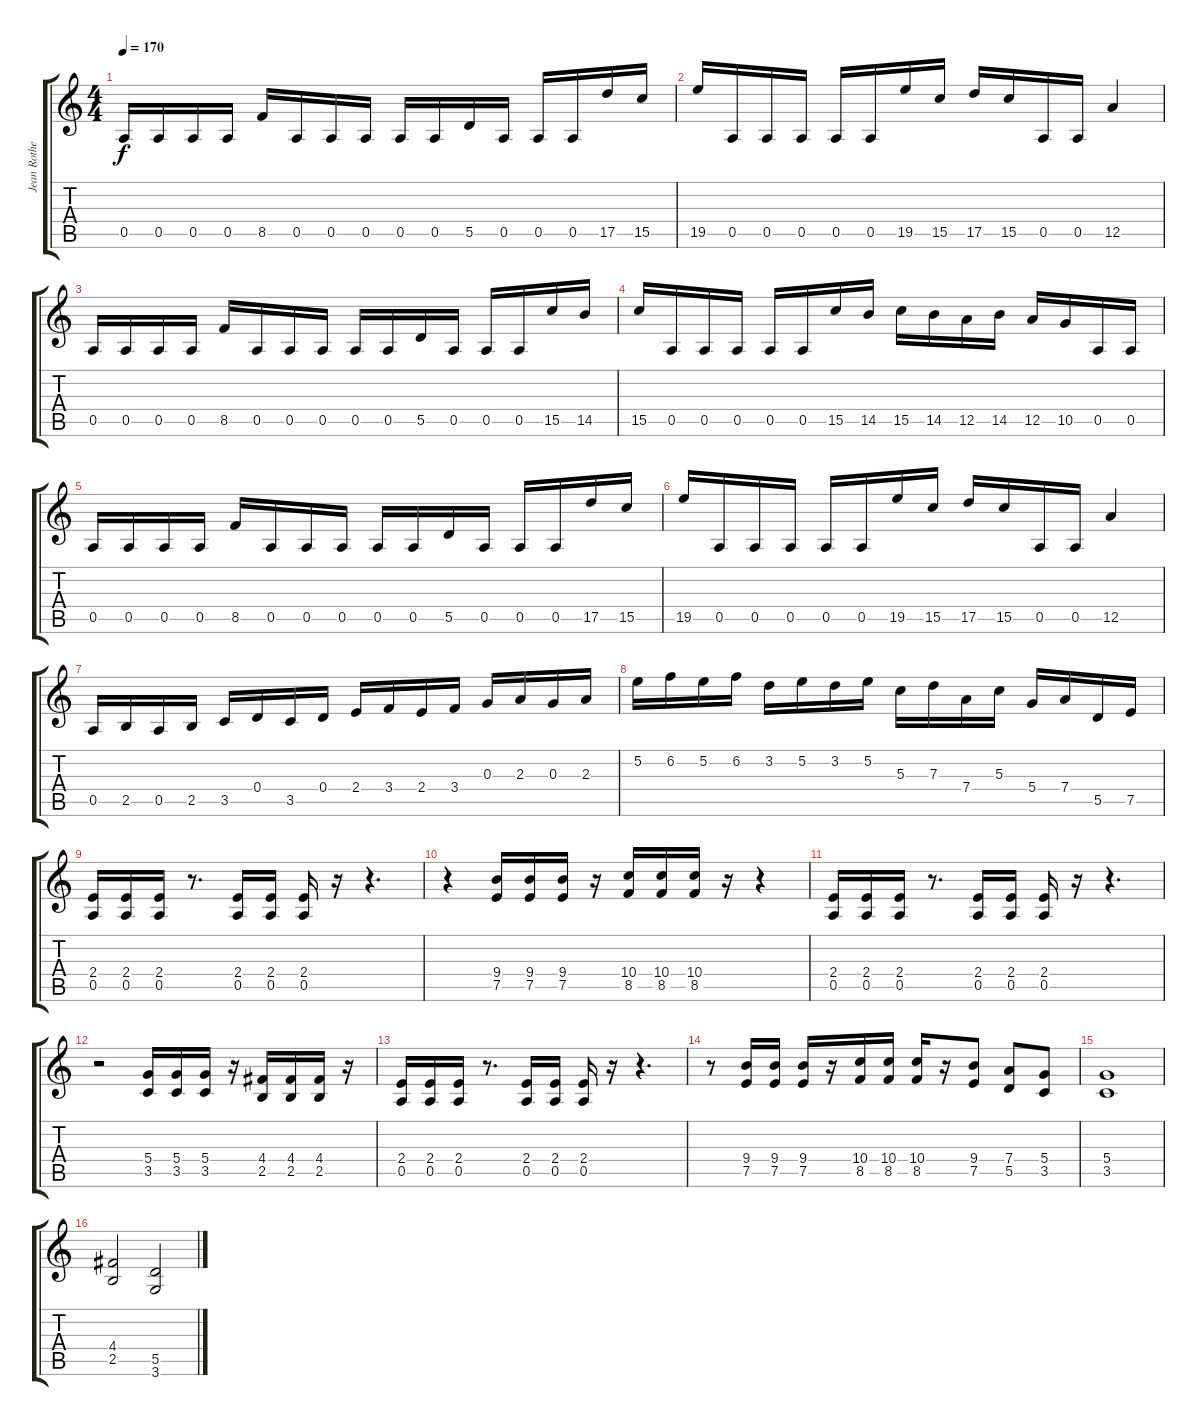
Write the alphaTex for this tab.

\track ("Jean Rothen" "Jean Rothe") {instrument overdrivenguitar}
\staff {score tabs}
\tuning (E4 B3 G3 D3 A2 E2) {hide}
\ts (4 4)
\tempo 170
\clef g2
\ks c
0.5.16{dy f} 0.5.16 0.5.16 0.5.16 8.5.16 0.5.16 0.5.16 0.5.16 0.5.16 0.5.16 5.5.16 0.5.16 0.5.16 0.5.16 17.5.16 15.5.16 |
19.5.16 0.5.16 0.5.16 0.5.16 0.5.16 0.5.16 19.5.16 15.5.16 17.5.16 15.5.16 0.5.16 0.5.16 12.5.4 |
0.5.16 0.5.16 0.5.16 0.5.16 8.5.16 0.5.16 0.5.16 0.5.16 0.5.16 0.5.16 5.5.16 0.5.16 0.5.16 0.5.16 15.5.16 14.5.16 |
15.5.16 0.5.16 0.5.16 0.5.16 0.5.16 0.5.16 15.5.16 14.5.16 15.5.16 14.5.16 12.5.16 14.5.16 12.5.16 10.5.16 0.5.16 0.5.16 |
0.5.16 0.5.16 0.5.16 0.5.16 8.5.16 0.5.16 0.5.16 0.5.16 0.5.16 0.5.16 5.5.16 0.5.16 0.5.16 0.5.16 17.5.16 15.5.16 |
19.5.16 0.5.16 0.5.16 0.5.16 0.5.16 0.5.16 19.5.16 15.5.16 17.5.16 15.5.16 0.5.16 0.5.16 12.5.4 |
0.5.16 2.5.16 0.5.16 2.5.16 3.5.16 0.4.16 3.5.16 0.4.16 2.4.16 3.4.16 2.4.16 3.4.16 0.3.16 2.3.16 0.3.16 2.3.16 |
5.2.16 6.2.16 5.2.16 6.2.16 3.2.16 5.2.16 3.2.16 5.2.16 5.3.16 7.3.16 7.4.16 5.3.16 5.4.16 7.4.16 5.5.16 7.5.16 |
(2.4 0.5).16 (2.4 0.5).16 (2.4 0.5).16 r.8{d} (2.4 0.5).16 (2.4 0.5).16 (2.4 0.5).16 r.16 r.4{d} |
r.4 (9.4 7.5).16 (9.4 7.5).16 (9.4 7.5).16 r.16 (10.4 8.5).16 (10.4 8.5).16 (10.4 8.5).16 r.16 r.4 |
(2.4 0.5).16 (2.4 0.5).16 (2.4 0.5).16 r.8{d} (2.4 0.5).16 (2.4 0.5).16 (2.4 0.5).16 r.16 r.4{d} |
r.2 (5.4 3.5).16 (5.4 3.5).16 (5.4 3.5).16 r.16 (4.4 2.5).16 (4.4 2.5).16 (4.4 2.5).16 r.16 |
(2.4 0.5).16 (2.4 0.5).16 (2.4 0.5).16 r.8{d} (2.4 0.5).16 (2.4 0.5).16 (2.4 0.5).16 r.16 r.4{d} |
r.8 (9.4 7.5).16 (9.4 7.5).16 (9.4 7.5).16 r.16 (10.4 8.5).16 (10.4 8.5).16 (10.4 8.5).16 r.16 (9.4 7.5).8 (7.4 5.5).8 (5.4 3.5).8 |
(5.4 3.5).1 |
(4.4 2.5).2 (5.5 3.6).2
